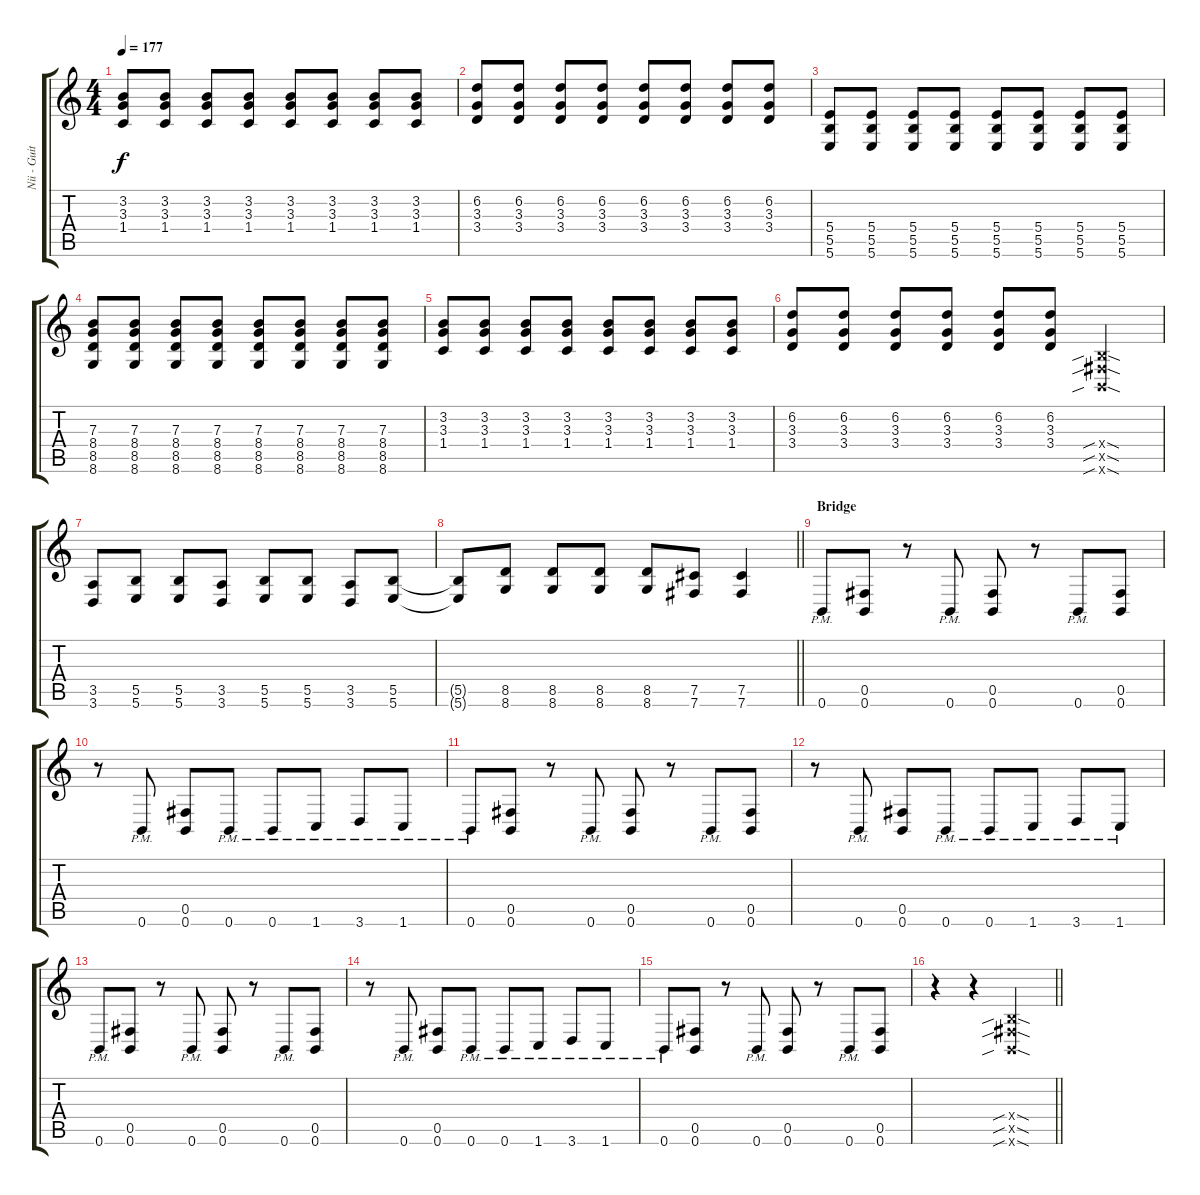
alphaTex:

\track ("Nii - Guitar 1" "Nii - Guit") {instrument distortionguitar}
\staff {score tabs}
\tuning (Db4 Ab3 E3 B2 Gb2 B1) {hide}
\ts (4 4)
\section ("" "")
\tempo 177
\clef g2
\ks c
(3.2 3.3 1.4).8{dy f} (3.2 3.3 1.4).8 (3.2 3.3 1.4).8 (3.2 3.3 1.4).8 (3.2 3.3 1.4).8 (3.2 3.3 1.4).8 (3.2 3.3 1.4).8 (3.2 3.3 1.4).8 |
(6.2 3.3 3.4).8 (6.2 3.3 3.4).8 (6.2 3.3 3.4).8 (6.2 3.3 3.4).8 (6.2 3.3 3.4).8 (6.2 3.3 3.4).8 (6.2 3.3 3.4).8 (6.2 3.3 3.4).8 |
(5.4 5.5 5.6).8 (5.4 5.5 5.6).8 (5.4 5.5 5.6).8 (5.4 5.5 5.6).8 (5.4 5.5 5.6).8 (5.4 5.5 5.6).8 (5.4 5.5 5.6).8 (5.4 5.5 5.6).8 |
(7.3 8.4 8.5 8.6).8 (7.3 8.4 8.5 8.6).8 (7.3 8.4 8.5 8.6).8 (7.3 8.4 8.5 8.6).8 (7.3 8.4 8.5 8.6).8 (7.3 8.4 8.5 8.6).8 (7.3 8.4 8.5 8.6).8 (7.3 8.4 8.5 8.6).8 |
(3.2 3.3 1.4).8 (3.2 3.3 1.4).8 (3.2 3.3 1.4).8 (3.2 3.3 1.4).8 (3.2 3.3 1.4).8 (3.2 3.3 1.4).8 (3.2 3.3 1.4).8 (3.2 3.3 1.4).8 |
(6.2 3.3 3.4).8 (6.2 3.3 3.4).8 (6.2 3.3 3.4).8 (6.2 3.3 3.4).8 (6.2 3.3 3.4).8 (6.2 3.3 3.4).8 (0.4{sib sod x} 0.5{sib sod x} 0.6{sib sod x}).4 |
(3.5 3.6).8 (5.5 5.6).8 (5.5 5.6).8 (3.5 3.6).8 (5.5 5.6).8 (5.5 5.6).8 (3.5 3.6).8 (5.5 5.6).8 |
\barLineRight lightlight
(5.5{t} 5.6{t}).8 (8.5 8.6).8 (8.5 8.6).8 (8.5 8.6).8 (8.5 8.6).8 (7.5 7.6).8 (7.5 7.6).4 |
\section ("" "Bridge")
0.6{pm}.8{instrument distortionguitar} (0.5 0.6).8 r.8 0.6{pm}.8 (0.5 0.6).8 r.8 0.6{pm}.8 (0.5 0.6).8 |
r.8 0.6{pm}.8 (0.5 0.6).8 0.6{pm}.8 0.6{pm}.8 1.6{pm}.8 3.6{pm}.8 1.6{pm}.8 |
0.6{pm}.8 (0.5 0.6).8 r.8 0.6{pm}.8 (0.5 0.6).8 r.8 0.6{pm}.8 (0.5 0.6).8 |
r.8 0.6{pm}.8 (0.5 0.6).8 0.6{pm}.8 0.6{pm}.8 1.6{pm}.8 3.6{pm}.8 1.6{pm}.8 |
0.6{pm}.8 (0.5 0.6).8 r.8 0.6{pm}.8 (0.5 0.6).8 r.8 0.6{pm}.8 (0.5 0.6).8 |
r.8 0.6{pm}.8 (0.5 0.6).8 0.6{pm}.8 0.6{pm}.8 1.6{pm}.8 3.6{pm}.8 1.6{pm}.8 |
0.6{pm}.8 (0.5 0.6).8 r.8 0.6{pm}.8 (0.5 0.6).8 r.8 0.6{pm}.8 (0.5 0.6).8 |
\barLineRight lightlight
r.4 r.4 (0.4{sib sod x} 0.5{sib sod x} 0.6{sib sod x}).2
